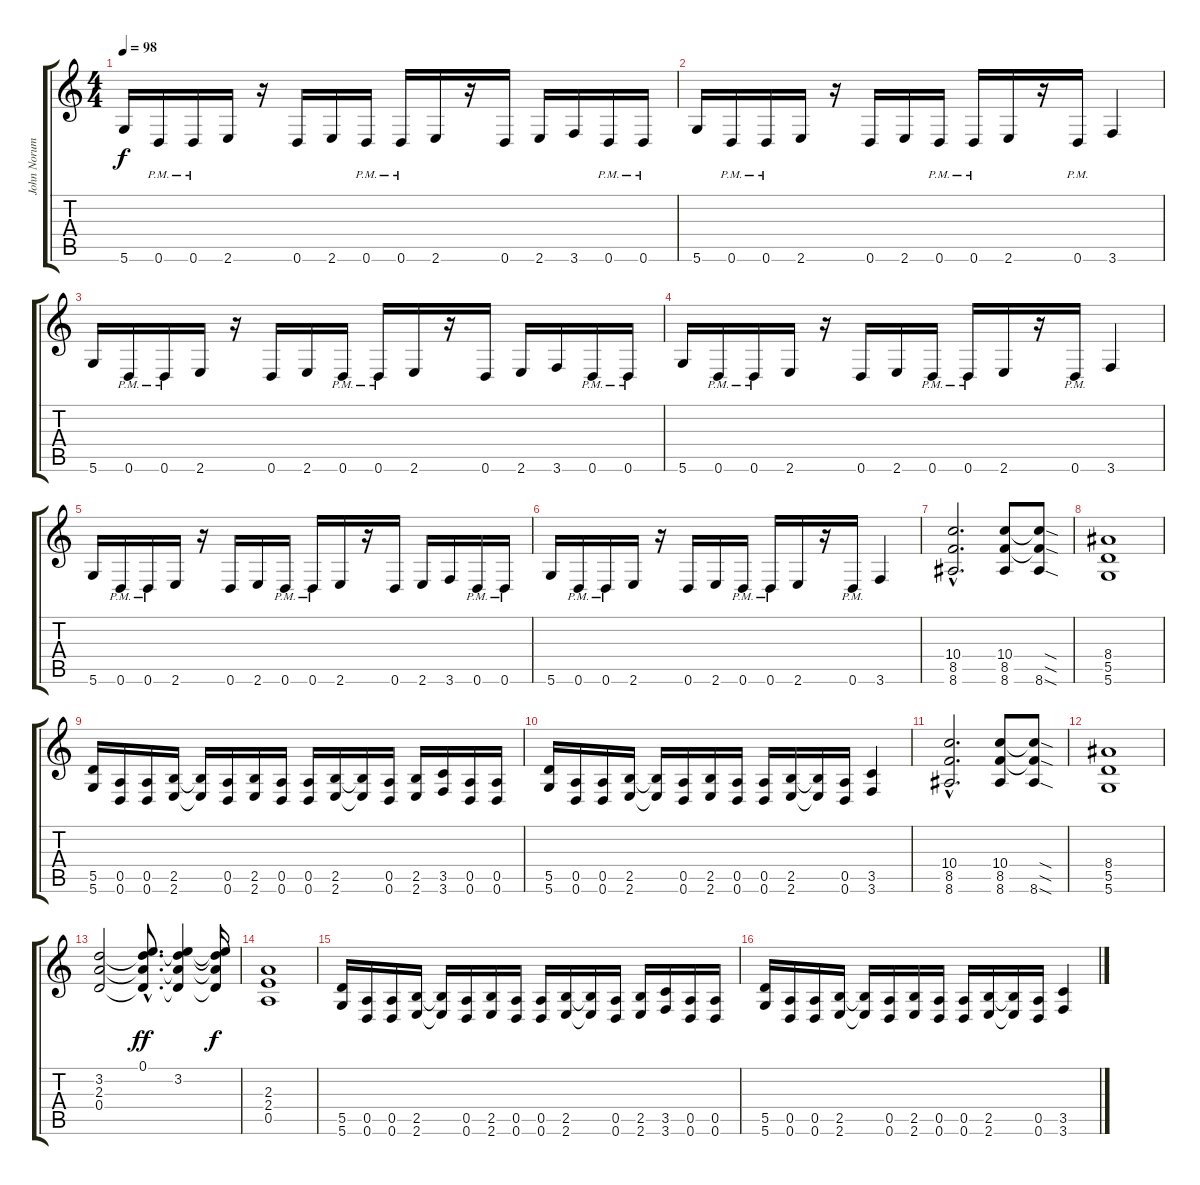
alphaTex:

\track ("John Norum" "John Norum") {instrument distortionguitar}
\staff {score tabs}
\tuning (E4 B3 G3 D3 A2 D2) {hide}
\ts (4 4)
\tempo 98
\clef g2
\ks c
5.6.16{dy f} 0.6{pm}.16 0.6{pm}.16 2.6.16 r.16 0.6.16 2.6.16 0.6{pm}.16 0.6{pm}.16 2.6.16 r.16 0.6.16 2.6.16 3.6.16 0.6{pm}.16 0.6{pm}.16 |
5.6.16 0.6{pm}.16 0.6{pm}.16 2.6.16 r.16 0.6.16 2.6.16 0.6{pm}.16 0.6{pm}.16 2.6.16 r.16 0.6{pm}.16 3.6.4 |
5.6.16 0.6{pm}.16 0.6{pm}.16 2.6.16 r.16 0.6.16 2.6.16 0.6{pm}.16 0.6{pm}.16 2.6.16 r.16 0.6.16 2.6.16 3.6.16 0.6{pm}.16 0.6{pm}.16 |
5.6.16 0.6{pm}.16 0.6{pm}.16 2.6.16 r.16 0.6.16 2.6.16 0.6{pm}.16 0.6{pm}.16 2.6.16 r.16 0.6{pm}.16 3.6.4 |
5.6.16 0.6{pm}.16 0.6{pm}.16 2.6.16 r.16 0.6.16 2.6.16 0.6{pm}.16 0.6{pm}.16 2.6.16 r.16 0.6.16 2.6.16 3.6.16 0.6{pm}.16 0.6{pm}.16 |
5.6.16 0.6{pm}.16 0.6{pm}.16 2.6.16 r.16 0.6.16 2.6.16 0.6{pm}.16 0.6{pm}.16 2.6.16 r.16 0.6{pm}.16 3.6.4 |
(10.4{hac} 8.5{hac} 8.6{hac}).2{d} (10.4 8.5 8.6).8 (10.4{sod t} 8.5{sod t} 8.6{sod}).8 |
(8.4 5.5 5.6).1 |
(5.5 5.6).16 (0.5 0.6).16 (0.5 0.6).16 (2.5 2.6).16 (2.5{t} 2.6{t}).16 (0.5 0.6).16 (2.5 2.6).16 (0.5 0.6).16 (0.5 0.6).16 (2.5 2.6).16 (2.5{t} 2.6{t}).16 (0.5 0.6).16 (2.5 2.6).16 (3.5 3.6).16 (0.5 0.6).16 (0.5 0.6).16 |
(5.5 5.6).16 (0.5 0.6).16 (0.5 0.6).16 (2.5 2.6).16 (2.5{t} 2.6{t}).16 (0.5 0.6).16 (2.5 2.6).16 (0.5 0.6).16 (0.5 0.6).16 (2.5 2.6).16 (2.5{t} 2.6{t}).16 (0.5 0.6).16 (3.5 3.6).4 |
(10.4{hac} 8.5{hac} 8.6{hac}).2{d} (10.4 8.5 8.6).8 (10.4{sod t} 8.5{sod t} 8.6{sod}).8 |
(8.4 5.5 5.6).1 |
(3.2 2.3 0.4).2 (0.1{hac} 3.2{hac t} 2.3{hac t} 0.4{hac t}).8{d dy ff} (0.1{t} 3.2 2.3{t} 0.4{t}).4 (0.1{t} 3.2{t} 2.3{t} 0.4{t}).16{dy f} |
(2.3 2.4 0.5).1 |
(5.5 5.6).16 (0.5 0.6).16 (0.5 0.6).16 (2.5 2.6).16 (2.5{t} 2.6{t}).16 (0.5 0.6).16 (2.5 2.6).16 (0.5 0.6).16 (0.5 0.6).16 (2.5 2.6).16 (2.5{t} 2.6{t}).16 (0.5 0.6).16 (2.5 2.6).16 (3.5 3.6).16 (0.5 0.6).16 (0.5 0.6).16 |
(5.5 5.6).16 (0.5 0.6).16 (0.5 0.6).16 (2.5 2.6).16 (2.5{t} 2.6{t}).16 (0.5 0.6).16 (2.5 2.6).16 (0.5 0.6).16 (0.5 0.6).16 (2.5 2.6).16 (2.5{t} 2.6{t}).16 (0.5 0.6).16 (3.5 3.6).4
